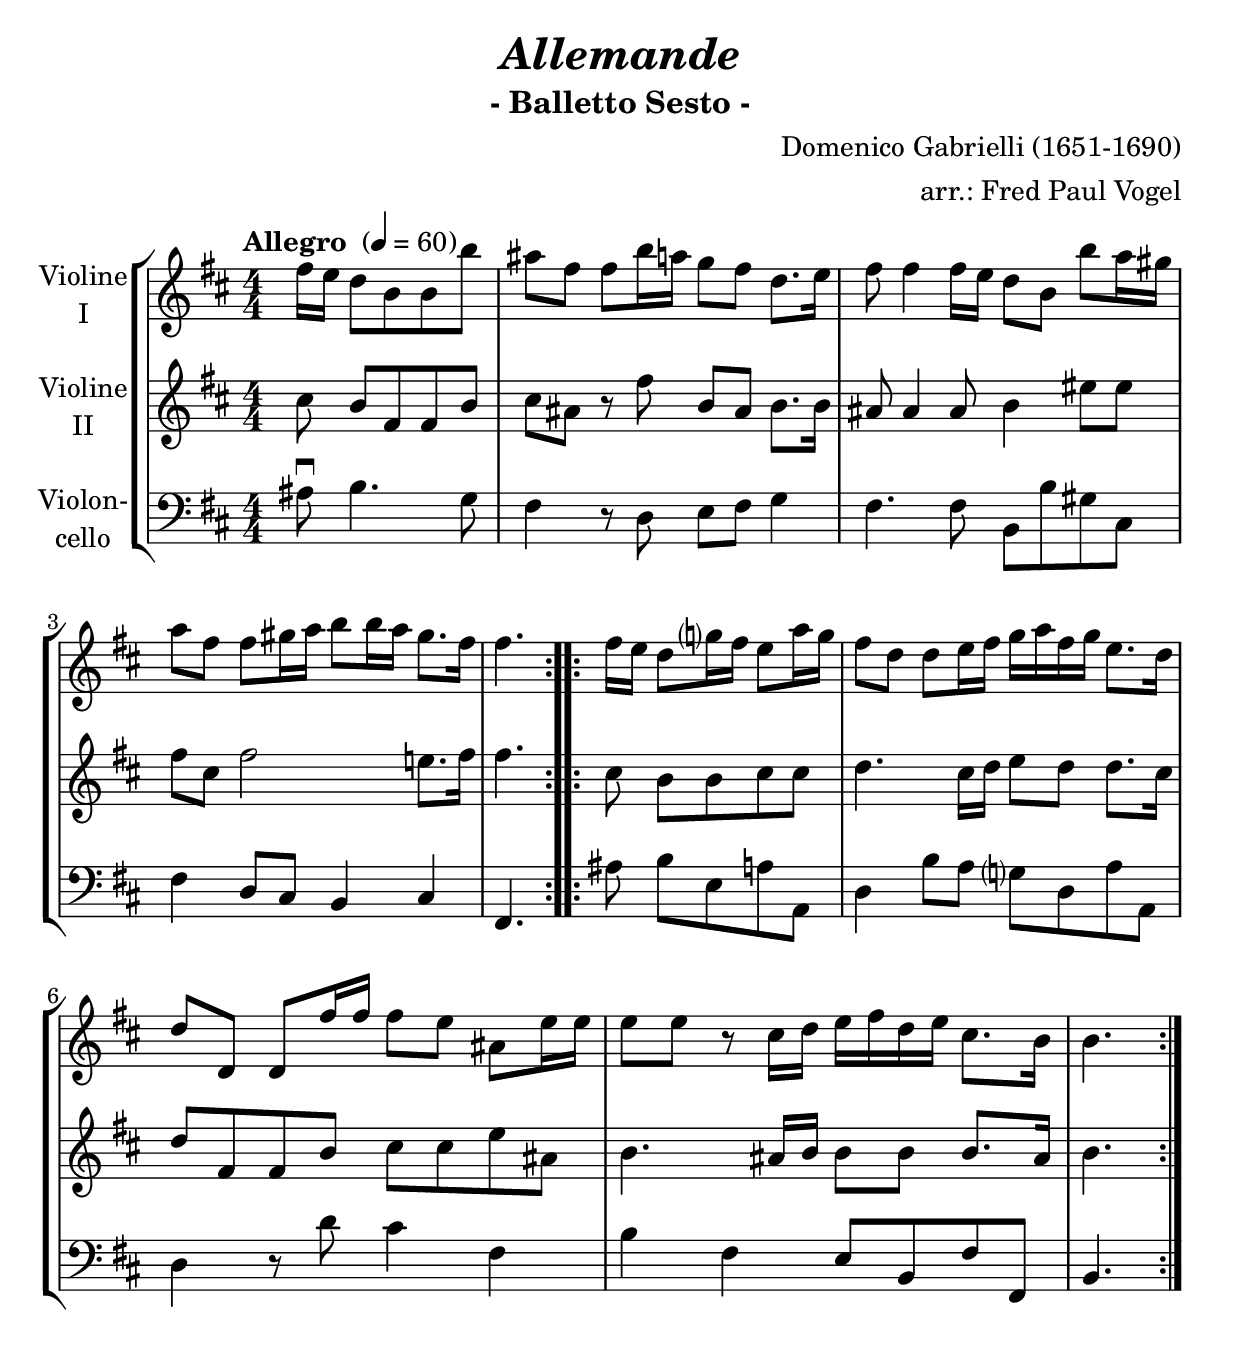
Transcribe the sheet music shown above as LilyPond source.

\version "2.18.2"
\include "deutsch.ly"
  
#(set-global-staff-size 24)

\header {
  title     = \markup \bold \italic "Allemande"
  subtitle  = "- Balletto Sesto -"
  composer  = "Domenico Gabrielli (1651-1690)"
  arranger  = "arr.: Fred Paul Vogel"
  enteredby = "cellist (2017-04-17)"
%  piece     = ""
}

voiceconsts = {
  \key d \major
  \time 4/4
  \clef "treble"
  \numericTimeSignature
  \compressFullBarRests
  % Set default beaming for all staves
%  \set Timing.beamExceptions = #'()
%  \set Timing.baseMoment     = #(ly:make-moment 1 4)
%  \set Timing.beatStructure  = #'(1 1 1)
  \tempo "Allegro " 4=60
}

mifl = "flute"
mist = "string ensemble 1"
%minstr = "accordion"
miba = "bassoon"
%milo = "drawbar organ"
milo = "harpsichord"

va = \relative c'' {
  \voiceconsts

  \repeat volta 2 {
    \partial 8*5 fis16 e d8 h h h'
    ais fis fis h16 a g8 fis d8. e16
    fis8 fis4 fis16 e d8 h h' a16 gis

    a8 fis fis gis16 a h8 h16 a gis8. fis16
    fis4.
  }
  
  \repeat volta 2 {
    fis16 e d8 g?16 fis e8 a16 g

    fis8 d d e16 fis g a fis g e8. d16
    d8 d, d fis'16 fis fis8 e ais, e'16 e
    e8 e r cis16 d e fis d e cis8. h16
    h4.
  }  
}

vb = \relative c'' {
  \voiceconsts

  \repeat volta 2 {
    \partial 8*5 cis8 h fis fis h
    cis ais r fis' h, ais h8. h16
    ais8 ais4 ais8 h4 eis8 eis

    fis cis fis2 e!8. fis16
    fis4.
  }
  
  \repeat volta 2 {
    cis8 h h cis cis

    d4. cis16 d e8 d d8. cis16
    d8 fis, fis h cis cis e ais,
    h4. ais16 h h8 h h8. ais16
    h4.
  }  
}

vc = \relative c' {
  \voiceconsts
  \clef "bass"

  \repeat volta 2 {
    \partial 8*5 ais8\downbow h4. g8
    fis4 r8 d e fis g4
    fis4. fis8 h, h' gis cis,

    fis4 d8 cis h4 cis
    fis,4.
  }
  
  \repeat volta 2 {
    ais'8 h e, a a,
    d4 h'8 a g? d a' a,
    d4 r8 d' cis4 fis,
    h fis e8 h fis' fis,
    h4.
  }  
}


music = \new StaffGroup <<
      \new Staff {
	\set Staff.midiInstrument = \mist
	\set Staff.instrumentName = \markup \center-column { "Violine" "I" }
	\transpose d d { \va }
      }

      \new Staff {
	\set Staff.midiInstrument = \mist
	\set Staff.instrumentName = \markup \center-column { "Violine" "II" }
	\transpose d d { \vb }
      }

      \new Staff {
	\set Staff.midiInstrument = \mist
	\set Staff.instrumentName = \markup \center-column { "Violon-" "cello" }
	\transpose d d { \vc }
      }
>>

\book {
  \score {
    \music
    \layout {}
  }

  \score {
    \unfoldRepeats \music

    \midi {
      \context {
        \Score
      }
    }
  }
}
